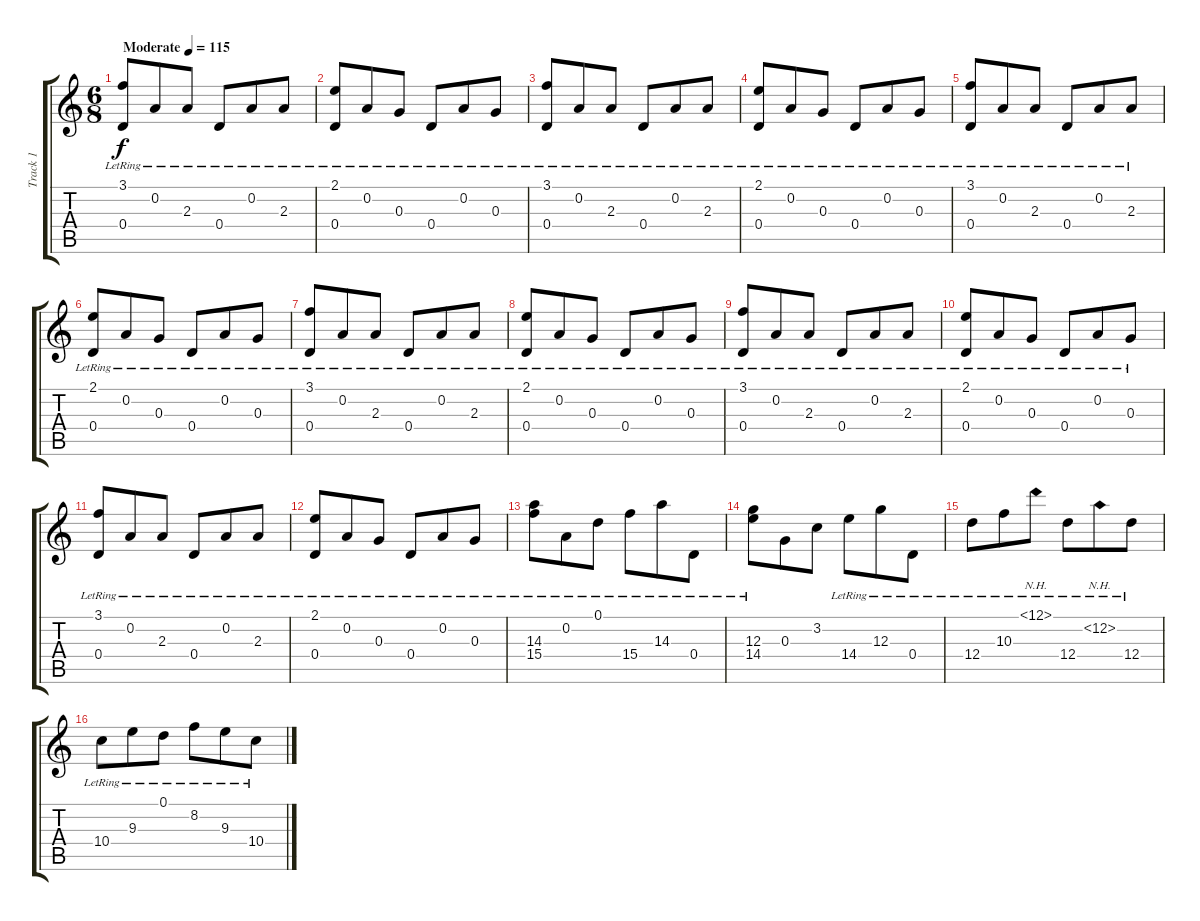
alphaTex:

\track ("Track 1" "Track 1") {instrument acousticguitarnylon}
\staff {score tabs}
\tuning (D4 A3 G3 D3 A2 D2) {hide}
\ts (6 8)
\tempo (115 "Moderate")
\clef g2
\ks c
(3.1{lr} 0.4{lr}).8{dy f instrument acousticguitarnylon} 0.2{lr}.8 2.3{lr}.8 0.4{lr}.8 0.2{lr}.8 2.3{lr}.8 |
(2.1{lr} 0.4{lr}).8 0.2{lr}.8 0.3{lr}.8 0.4{lr}.8 0.2{lr}.8 0.3{lr}.8 |
(3.1{lr} 0.4{lr}).8 0.2{lr}.8 2.3{lr}.8 0.4{lr}.8 0.2{lr}.8 2.3{lr}.8 |
(2.1{lr} 0.4{lr}).8 0.2{lr}.8 0.3{lr}.8 0.4{lr}.8 0.2{lr}.8 0.3{lr}.8 |
(3.1{lr} 0.4{lr}).8 0.2{lr}.8 2.3{lr}.8 0.4{lr}.8 0.2{lr}.8 2.3{lr}.8 |
(2.1{lr} 0.4{lr}).8 0.2{lr}.8 0.3{lr}.8 0.4{lr}.8 0.2{lr}.8 0.3{lr}.8 |
(3.1{lr} 0.4{lr}).8 0.2{lr}.8 2.3{lr}.8 0.4{lr}.8 0.2{lr}.8 2.3{lr}.8 |
(2.1{lr} 0.4{lr}).8 0.2{lr}.8 0.3{lr}.8 0.4{lr}.8 0.2{lr}.8 0.3{lr}.8 |
(3.1{lr} 0.4{lr}).8 0.2{lr}.8 2.3{lr}.8 0.4{lr}.8 0.2{lr}.8 2.3{lr}.8 |
(2.1{lr} 0.4{lr}).8 0.2{lr}.8 0.3{lr}.8 0.4{lr}.8 0.2{lr}.8 0.3{lr}.8 |
(3.1{lr} 0.4{lr}).8 0.2{lr}.8 2.3{lr}.8 0.4{lr}.8 0.2{lr}.8 2.3{lr}.8 |
(2.1{lr} 0.4{lr}).8 0.2{lr}.8 0.3{lr}.8 0.4{lr}.8 0.2{lr}.8 0.3{lr}.8 |
(14.3{lr} 15.4{lr}).8 0.2{lr}.8 0.1{lr}.8 15.4{lr}.8 14.3{lr}.8 0.4{lr}.8 |
(12.3{lr} 14.4{lr}).8 0.3.8 3.2.8 14.4{lr}.8 12.3{lr}.8 0.4{lr}.8 |
12.4{lr}.8 10.3{lr}.8 12.1{nh lr}.8 12.4{lr}.8 12.2{nh lr}.8 12.4{lr}.8 |
10.4{lr}.8 9.3{lr}.8 0.1{lr}.8 8.2{lr}.8 9.3{lr}.8 10.4{lr}.8
